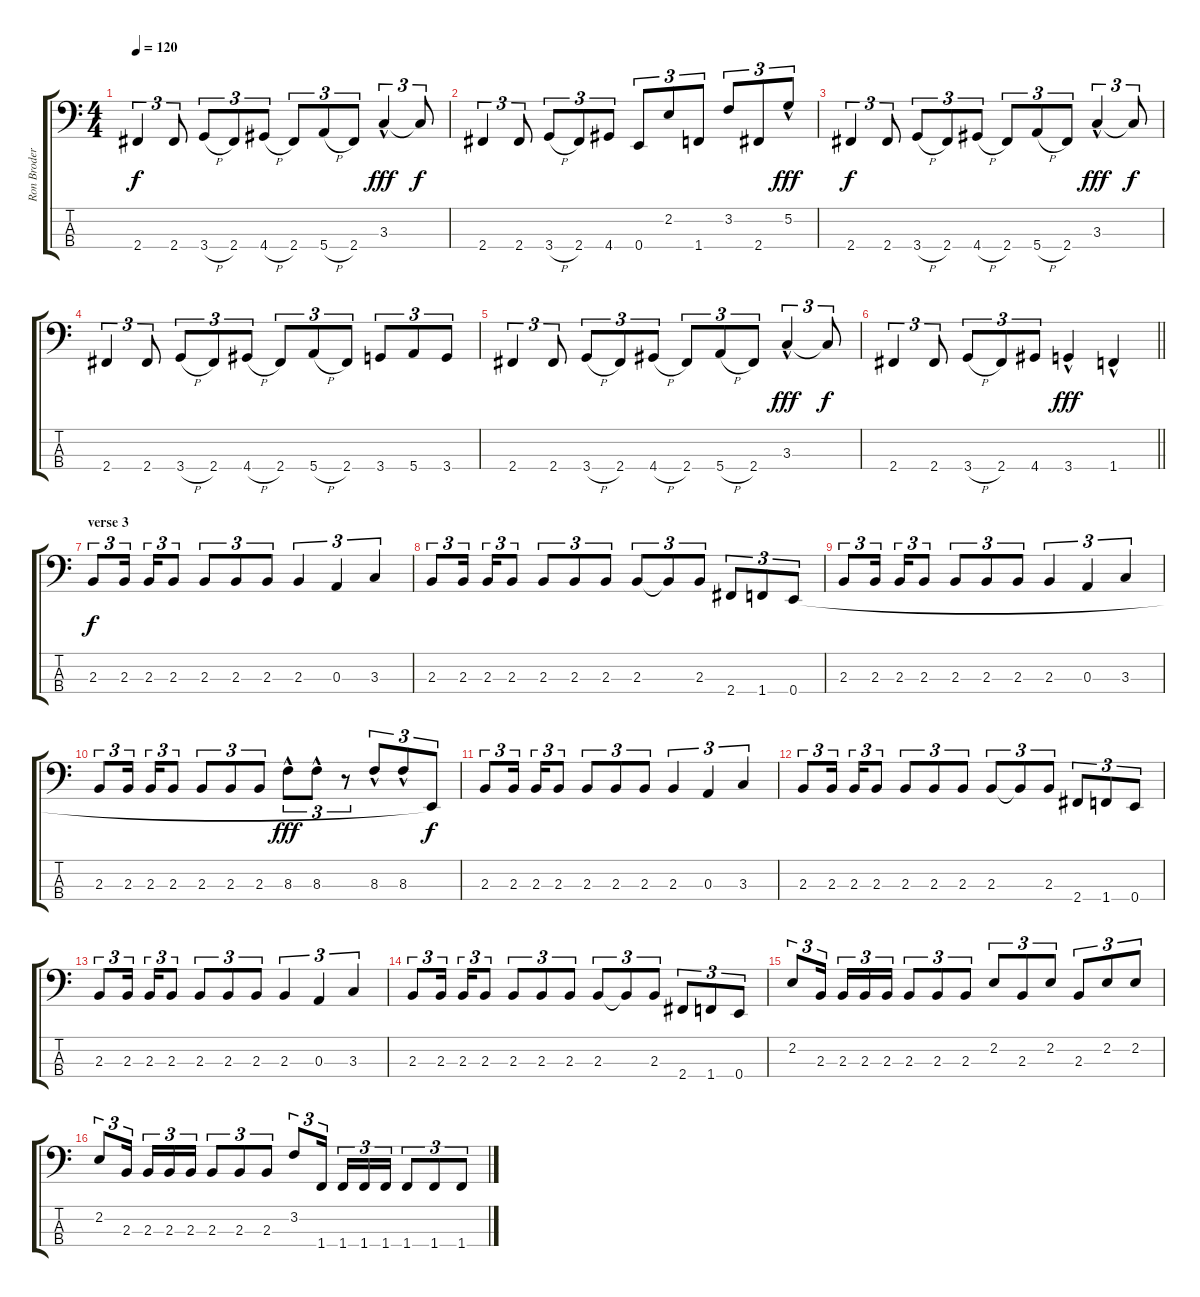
\track ("Ron Broder" "Ron Broder") {instrument electricbasspick}
\staff {score tabs}
\tuning (G2 D2 A1 E1) {hide}
\ts (4 4)
\tempo 120
\clef f4
\ks c
2.4.4{tu (3 2) dy f} 2.4.8{tu (3 2)} 3.4{h}.8{tu (3 2)} 2.4.8{tu (3 2)} 4.4{h}.8{tu (3 2)} 2.4.8{tu (3 2)} 5.4{h}.8{tu (3 2)} 2.4.8{tu (3 2)} 3.3{hac}.4{tu (3 2) dy fff} 3.3{t}.8{tu (3 2) dy f} |
2.4.4{tu (3 2)} 2.4.8{tu (3 2)} 3.4{h}.8{tu (3 2)} 2.4.8{tu (3 2)} 4.4.8{tu (3 2)} 0.4.8{tu (3 2)} 2.2.8{tu (3 2)} 1.4.8{tu (3 2)} 3.2.8{tu (3 2)} 2.4.8{tu (3 2)} 5.2{hac}.8{tu (3 2) dy fff} |
2.4.4{tu (3 2) dy f} 2.4.8{tu (3 2)} 3.4{h}.8{tu (3 2)} 2.4.8{tu (3 2)} 4.4{h}.8{tu (3 2)} 2.4.8{tu (3 2)} 5.4{h}.8{tu (3 2)} 2.4.8{tu (3 2)} 3.3{hac}.4{tu (3 2) dy fff} 3.3{t}.8{tu (3 2) dy f} |
2.4.4{tu (3 2)} 2.4.8{tu (3 2)} 3.4{h}.8{tu (3 2)} 2.4.8{tu (3 2)} 4.4{h}.8{tu (3 2)} 2.4.8{tu (3 2)} 5.4{h}.8{tu (3 2)} 2.4.8{tu (3 2)} 3.4.8{tu (3 2)} 5.4.8{tu (3 2)} 3.4.8{tu (3 2)} |
2.4.4{tu (3 2)} 2.4.8{tu (3 2)} 3.4{h}.8{tu (3 2)} 2.4.8{tu (3 2)} 4.4{h}.8{tu (3 2)} 2.4.8{tu (3 2)} 5.4{h}.8{tu (3 2)} 2.4.8{tu (3 2)} 3.3{hac}.4{tu (3 2) dy fff} 3.3{t}.8{tu (3 2) dy f} |
\barLineRight lightlight
2.4.4{tu (3 2)} 2.4.8{tu (3 2)} 3.4{h}.8{tu (3 2)} 2.4.8{tu (3 2)} 4.4.8{tu (3 2)} 3.4{hac}.4{dy fff} 1.4{hac}.4 |
\section ("" "verse 3")
2.3.8{tu (3 2) dy f} 2.3.16{tu (3 2) beam splitsecondary} 2.3.16{tu (3 2)} 2.3.8{tu (3 2)} 2.3.8{tu (3 2)} 2.3.8{tu (3 2)} 2.3.8{tu (3 2)} 2.3.4{tu (3 2)} 0.3.4{tu (3 2)} 3.3.4{tu (3 2)} |
2.3.8{tu (3 2)} 2.3.16{tu (3 2) beam splitsecondary} 2.3.16{tu (3 2)} 2.3.8{tu (3 2)} 2.3.8{tu (3 2)} 2.3.8{tu (3 2)} 2.3.8{tu (3 2)} 2.3.8{tu (3 2)} 2.3{t}.8{tu (3 2)} 2.3.8{tu (3 2)} 2.4.8{tu (3 2)} 1.4.8{tu (3 2)} 0.4.8{tu (3 2)} |
2.3.8{tu (3 2)} 2.3.16{tu (3 2) beam splitsecondary} 2.3.16{tu (3 2)} 2.3.8{tu (3 2)} 2.3.8{tu (3 2)} 2.3.8{tu (3 2)} 2.3.8{tu (3 2)} 2.3.4{tu (3 2)} 0.3.4{tu (3 2)} 3.3.4{tu (3 2)} |
2.3.8{tu (3 2)} 2.3.16{tu (3 2) beam splitsecondary} 2.3.16{tu (3 2)} 2.3.8{tu (3 2)} 2.3.8{tu (3 2)} 2.3.8{tu (3 2)} 2.3.8{tu (3 2)} 8.3{hac}.8{tu (3 2) dy fff} 8.3{hac}.8{tu (3 2)} r.8{tu (3 2)} 8.3{hac}.8{tu (3 2)} 8.3{hac}.8{tu (3 2)} 0.4{t}.8{tu (3 2) dy f} |
2.3.8{tu (3 2)} 2.3.16{tu (3 2) beam splitsecondary} 2.3.16{tu (3 2)} 2.3.8{tu (3 2)} 2.3.8{tu (3 2)} 2.3.8{tu (3 2)} 2.3.8{tu (3 2)} 2.3.4{tu (3 2)} 0.3.4{tu (3 2)} 3.3.4{tu (3 2)} |
2.3.8{tu (3 2)} 2.3.16{tu (3 2) beam splitsecondary} 2.3.16{tu (3 2)} 2.3.8{tu (3 2)} 2.3.8{tu (3 2)} 2.3.8{tu (3 2)} 2.3.8{tu (3 2)} 2.3.8{tu (3 2)} 2.3{t}.8{tu (3 2)} 2.3.8{tu (3 2)} 2.4.8{tu (3 2)} 1.4.8{tu (3 2)} 0.4.8{tu (3 2)} |
2.3.8{tu (3 2)} 2.3.16{tu (3 2) beam splitsecondary} 2.3.16{tu (3 2)} 2.3.8{tu (3 2)} 2.3.8{tu (3 2)} 2.3.8{tu (3 2)} 2.3.8{tu (3 2)} 2.3.4{tu (3 2)} 0.3.4{tu (3 2)} 3.3.4{tu (3 2)} |
2.3.8{tu (3 2)} 2.3.16{tu (3 2) beam splitsecondary} 2.3.16{tu (3 2)} 2.3.8{tu (3 2)} 2.3.8{tu (3 2)} 2.3.8{tu (3 2)} 2.3.8{tu (3 2)} 2.3.8{tu (3 2)} 2.3{t}.8{tu (3 2)} 2.3.8{tu (3 2)} 2.4.8{tu (3 2)} 1.4.8{tu (3 2)} 0.4.8{tu (3 2)} |
2.2.8{tu (3 2)} 2.3.16{tu (3 2) beam splitsecondary} 2.3.16{tu (3 2)} 2.3.16{tu (3 2)} 2.3.16{tu (3 2)} 2.3.8{tu (3 2)} 2.3.8{tu (3 2)} 2.3.8{tu (3 2)} 2.2.8{tu (3 2)} 2.3.8{tu (3 2)} 2.2.8{tu (3 2)} 2.3.8{tu (3 2)} 2.2.8{tu (3 2)} 2.2.8{tu (3 2)} |
2.2.8{tu (3 2)} 2.3.16{tu (3 2) beam splitsecondary} 2.3.16{tu (3 2)} 2.3.16{tu (3 2)} 2.3.16{tu (3 2)} 2.3.8{tu (3 2)} 2.3.8{tu (3 2)} 2.3.8{tu (3 2)} 3.2.8{tu (3 2)} 1.4.16{tu (3 2) beam splitsecondary} 1.4.16{tu (3 2)} 1.4.16{tu (3 2)} 1.4.16{tu (3 2)} 1.4.8{tu (3 2)} 1.4.8{tu (3 2)} 1.4.8{tu (3 2)}
